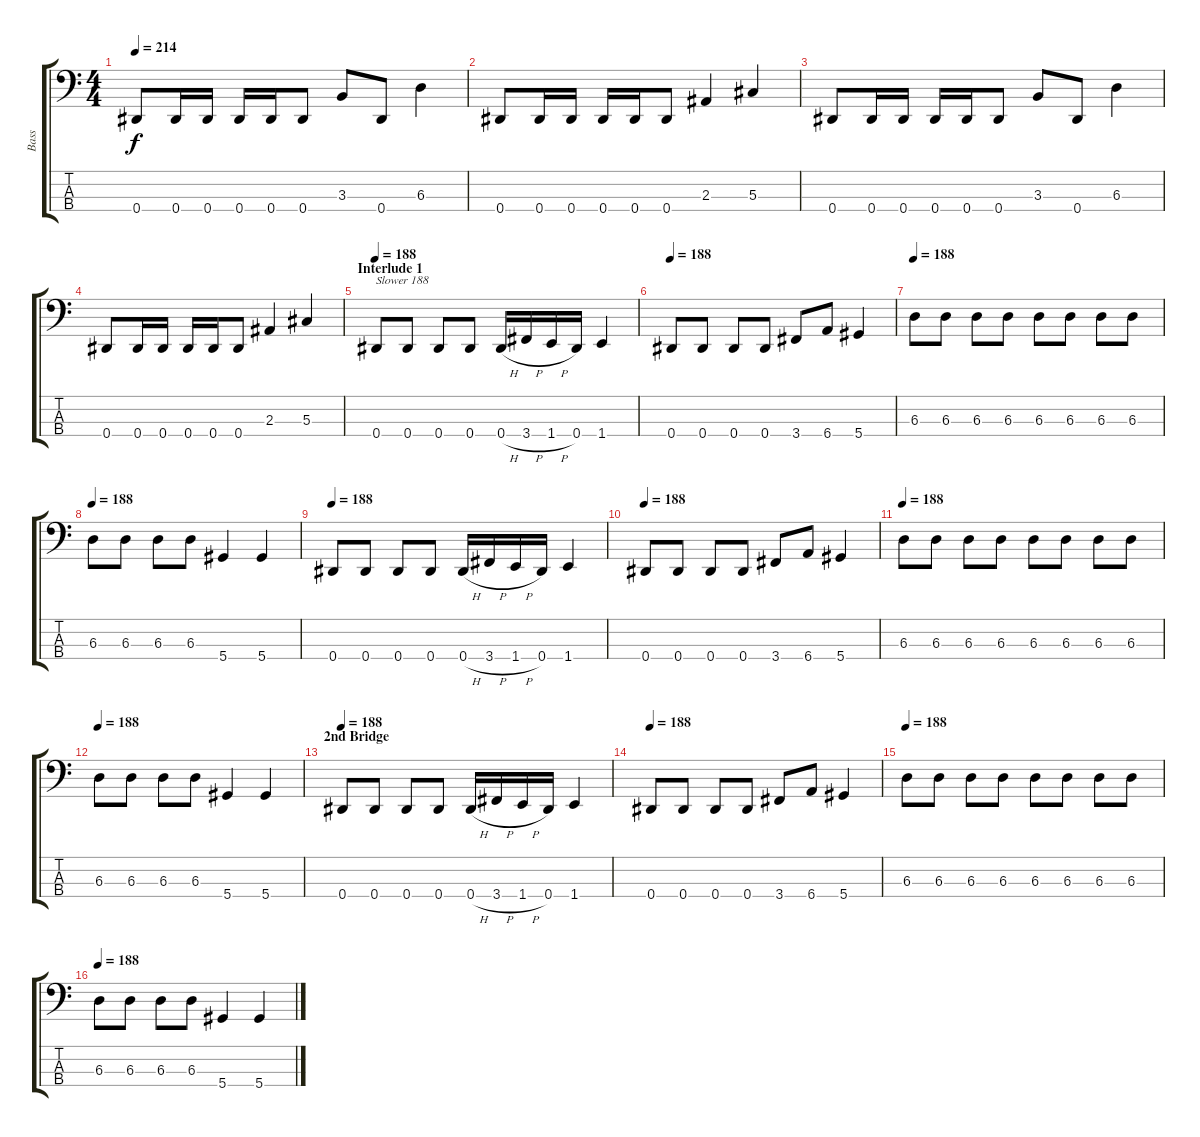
\track ("Bass" "Bass") {instrument electricbasspick}
\staff {score tabs}
\tuning (Gb2 Db2 Ab1 Eb1) {hide}
\ts (4 4)
\tempo 214
\clef f4
\ks c
0.4.8{dy f} 0.4.16 0.4.16 0.4.16 0.4.16 0.4.8 3.3.8 0.4.8 6.3.4 |
0.4.8 0.4.16 0.4.16 0.4.16 0.4.16 0.4.8 2.3.4 5.3.4 |
0.4.8 0.4.16 0.4.16 0.4.16 0.4.16 0.4.8 3.3.8 0.4.8 6.3.4 |
0.4.8 0.4.16 0.4.16 0.4.16 0.4.16 0.4.8 2.3.4 5.3.4 |
\section ("" "Interlude 1")
\tempo 188
0.4.8{txt "Slower 188"} 0.4.8 0.4.8 0.4.8 0.4{h}.16 3.4{h}.16 1.4{h}.16 0.4.16 1.4.4 |
\tempo 188
0.4.8 0.4.8 0.4.8 0.4.8 3.4.8 6.4.8 5.4.4 |
\tempo 188
6.3.8 6.3.8 6.3.8 6.3.8 6.3.8 6.3.8 6.3.8 6.3.8 |
\tempo 188
6.3.8 6.3.8 6.3.8 6.3.8 5.4.4 5.4.4 |
\tempo 188
0.4.8 0.4.8 0.4.8 0.4.8 0.4{h}.16 3.4{h}.16 1.4{h}.16 0.4.16 1.4.4 |
\tempo 188
0.4.8 0.4.8 0.4.8 0.4.8 3.4.8 6.4.8 5.4.4 |
\tempo 188
6.3.8 6.3.8 6.3.8 6.3.8 6.3.8 6.3.8 6.3.8 6.3.8 |
\tempo 188
6.3.8 6.3.8 6.3.8 6.3.8 5.4.4 5.4.4 |
\section ("" "2nd Bridge")
\tempo 188
0.4.8 0.4.8 0.4.8 0.4.8 0.4{h}.16 3.4{h}.16 1.4{h}.16 0.4.16 1.4.4 |
\tempo 188
0.4.8 0.4.8 0.4.8 0.4.8 3.4.8 6.4.8 5.4.4 |
\tempo 188
6.3.8 6.3.8 6.3.8 6.3.8 6.3.8 6.3.8 6.3.8 6.3.8 |
\tempo 188
6.3.8 6.3.8 6.3.8 6.3.8 5.4.4 5.4.4
